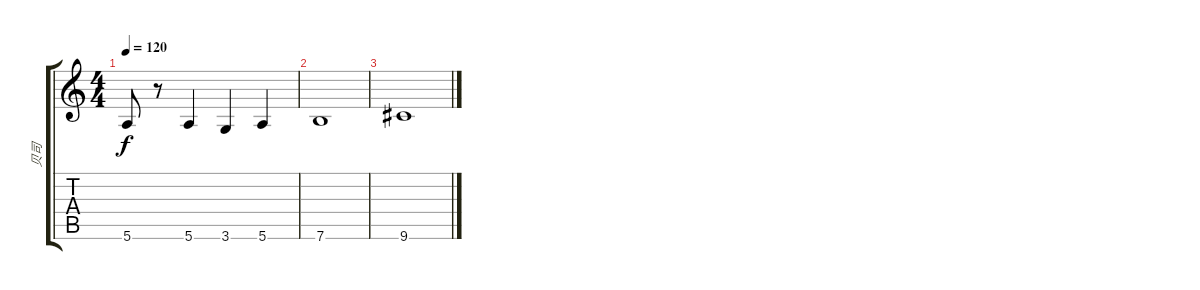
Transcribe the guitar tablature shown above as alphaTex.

\track ("贝司" "贝司") {instrument electricbassfinger}
\staff {score tabs}
\tuning (E4 B3 G3 D3 A2 E2) {hide}
\ts (4 4)
\tempo 120
\clef g2
\ks c
5.6.8{dy f} r.8 5.6.4 3.6.4 5.6.4 |
7.6.1 |
9.6.1
